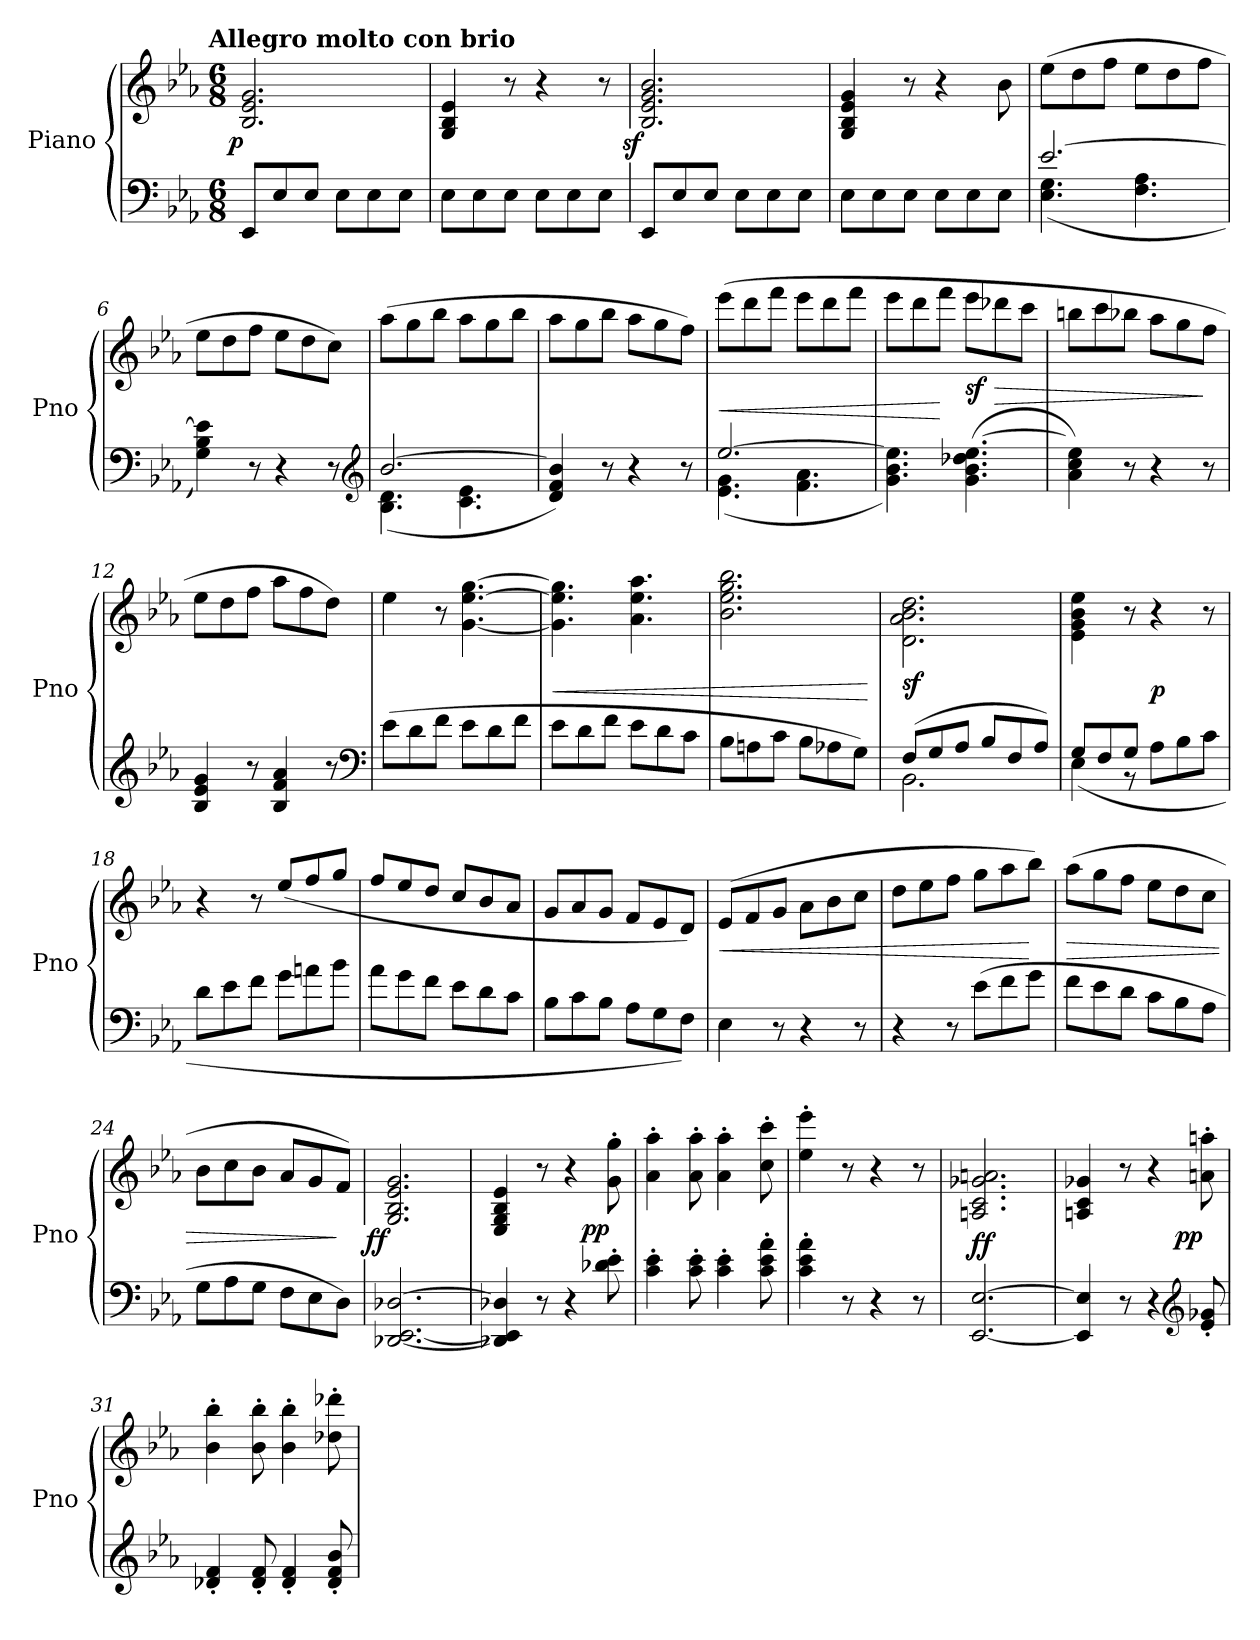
**kern	**kern	**dynam
*part1	*part1	*part1
*staff2	*staff1	*staff1/2
*I"Piano	*	*
*I'Pno	*	*
*clefF4	*clefG2	*
*k[b-e-a-]	*k[b-e-a-]	*
*E-:	*E-:	*
!!LO:TX:omd:t=Allegro molto con brio
*M6/8	*M6/8	*
*MM154	*MM154	*
=1	=1	=1
!	!	!LO:DY:rj
8EE-L	2.B- 2.e- 2.g	p
8E-	.	.
8E-J	.	.
8E-L	.	.
8E-	.	.
8E-J	.	.
=2	=2	=2
8E-L	4G 4B- 4e-	.
8E-	.	.
8E-J	8r	.
8E-L	4r	.
8E-	.	.
8E-J	8r	.
=3	=3	=3
!	!	!LO:DY:rj
8EE-L	2.B- 2.e- 2.g 2.b-	sf
8E-	.	.
8E-J	.	.
8E-L	.	.
8E-	.	.
8E-J	.	.
=4	=4	=4
8E-L	4G 4B- 4e- 4g	.
8E-	.	.
8E-J	8r	.
8E-L	4r	.
8E-	.	.
8E-J	8b-	.
=5	=5	=5
*^	*	*
[2.e-	(4.E- 4.G	(8ee-L	.
.	.	8dd	.
.	.	8ffJ	.
.	4.F 4.A-	8ee-L	.
.	.	8dd	.
.	.	8ffJ	.
*v	*v	*	*
=6	=6	=6
4G 4B- 4e-])	8ee-L	.
.	8dd	.
8r	8ffJ	.
4r	8ee-L	.
.	8dd	.
8r	8ccJ)	.
*clefG2	*	*
=7	=7	=7
*^	*	*
[2.b-	(4.B- 4.d	(8aa-L	.
.	.	8gg	.
.	.	8bb-J	.
.	4.c 4.e-	8aa-L	.
.	.	8gg	.
.	.	8bb-J	.
*v	*v	*	*
=8	=8	=8
4d 4f 4b-])	8aa-L	.
.	8gg	.
8r	8bb-J	.
4r	8aa-L	.
.	8gg	.
8r	8ffJ)	.
=9	=9	=9
*^	*	*
[2.ee-	(4.e- 4.g	(8eee-L	<
.	.	8ddd	.
.	.	8fffJ	.
.	4.f 4.a-	8eee-L	.
.	.	8ddd	.
.	.	8fffJ	.
*v	*v	*	*
=10	=10	=10
4.g 4.b- 4.ee-])	8eee-L	.
.	8ddd	.
.	8fffJ	[
(<4.g 4.b- 4.dd-X [4.ee-	8eee-L	sf
.	8ddd-X	>
.	8cccJ	.
=11	=11	=11
4a- 4cc 4ee-])	8bbnL	.
.	8ccc	.
8r	8bb-XJ	.
4r	8aa-L	.
.	8gg	.
8r	8ffJ	]
=12	=12	=12
4B- 4e- 4g	8ee-L	.
.	8dd	.
8r	8ffJ	.
4B- 4f 4a-	8aa-L	.
.	8ff	.
8r	8ddJ)	.
*clefF4	*	*
=13	=13	=13
(8e-L	4ee-	.
8d	.	.
8fJ	8r	.
8e-L	[4.g [4.ee- [4.gg	.
8d	.	.
8fJ	.	.
=14	=14	=14
8e-L	4.g] 4.ee-] 4.gg]	<
8d	.	.
8fJ	.	.
8e-L	4.a- 4.ee- 4.aa-	.
8d	.	.
8cJ	.	.
=15	=15	=15
8B-L	2.b- 2.ee- 2.gg 2.bb-	.
8An	.	.
8cJ	.	.
8B-L	.	.
8A-X	.	.
8GJ)	.	.
.	.	[
=16	=16	=16
*^	*	*
(8FL	2.BB-	2.d\ 2.a-\ 2.b-\ 2.dd\	sf
8G	.	.	.
8A-J	.	.	.
8B-L	.	.	.
8F	.	.	.
8A-J)	.	.	.
=17	=17	=17	=17
8GL	(4E-	4e-\ 4g\ 4b-\ 4ee-\	.
8F	.	.	.
8GJ	8rBB	8r	.
8A-L	4.ryy	4r	p
8B-	.	.	.
8cJ	.	8r	.
*v	*v	*	*
=18	=18	=18
8dL	4r	.
8e-	.	.
8fJ	8r	.
8g\L	(8ee-/L	.
8an\	8ff/	.
8b-\J	8gg/J	.
=19	=19	=19
8a-\L	8ff/L	.
8g\	8ee-/	.
8f\J	8dd/J	.
8e-\L	8cc/L	.
8d\	8b-/	.
8c\J	8a-/J	.
=20	=20	=20
8B-L	8gL	.
8c	8a-	.
8B-J	8gJ	.
8A-L	8fL	.
8G	8e-	.
8FJ)	8dJ)	.
=21	=21	=21
4E-	(8e-L	<
.	8f	.
8r	8gJ	.
4r	8a-L	.
.	8b-	.
8r	8ccJ	.
=22	=22	=22
4r	8ddL	.
.	8ee-	.
8r	8ffJ	.
(8e-L	8ggL	.
8f	8aa-	.
8gJ	8bb-J)	[
=23	=23	=23
8fL	(8aa-L	>
8e-	8gg	.
8dJ	8ffJ	.
8cL	8ee-L	.
8B-	8dd	.
8A-J	8ccJ	.
=24	=24	=24
8GL	8b-L	.
8A-	8cc	.
8GJ	8b-J	.
8FL	8a-L	.
8E-	8g	.
8DJ)	8fJ)	]
=25	=25	=25
!	!	!LO:DY:rj
[2.DD-X [2.EE- [2.D-X	2.G 2.B- 2.e- 2.g	ff
=26	=26	=26
4DD-X] 4EE-] 4D-X]	4E- 4G 4B- 4e-	.
8r	8r	.
4r	4r	.
!	!	!LO:DY:rj
8d-X' 8e-'	8g' 8gg'	pp
=27	=27	=27
4c' 4e-'	4a-' 4aa-'	.
8c' 8e-'	8a-' 8aa-'	.
4c' 4e-'	4a-' 4aa-'	.
8c' 8e-' 8a-'	8cc' 8ccc'	.
=28	=28	=28
4c' 4e-' 4a-'	4ee-' 4eee-'	.
8r	8r	.
4r	4r	.
8r	8r	.
=29	=29	=29
[2.EE- [2.E-	2.An 2.c 2.g-X 2.an	ff
=30	=30	=30
4EE-] 4E-]	4An 4c 4g-X	.
8r	8r	.
4r	4r	.
*clefG2	*	*
!	!	!LO:DY:rj
8e-' 8g-X'	8an' 8aan'	pp
=31	=31	=31
4d-X' 4f'	4b-' 4bb-'	.
8d-' 8f'	8b-' 8bb-'	.
4d-' 4f'	4b-' 4bb-'	.
8d-' 8f' 8b-'	8dd-X' 8ddd-X'	.
=	=	=
*-	*-	*-
